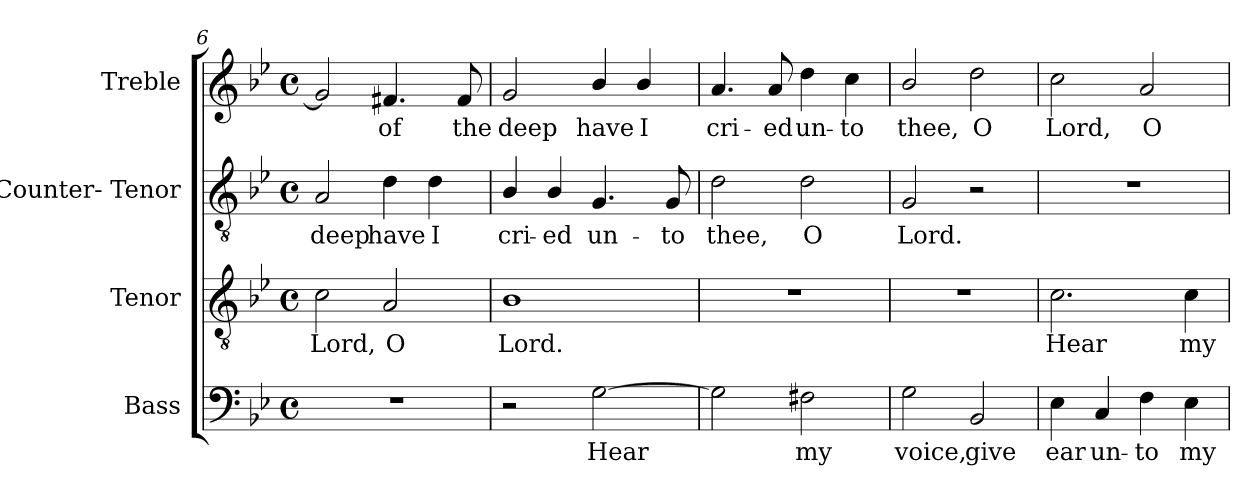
**kern	**text	**kern	**text	**kern	**text	**kern	**text
*part4	*part4	*part3	*part3	*part2	*part2	*part1	*part1
*staff4	*staff4	*staff3	*staff3	*staff2	*staff2	*staff1	*staff1
*I"Bass	*	*I"Tenor	*	*I"Counter- Tenor	*	*I"Treble	*
*I'B.	*	*I'T.	*	*	*	*	*
*clefF4	*	*clefGv2	*	*clefGv2	*	*clefG2	*
*	*	*ITrd7c12	*	*ITrd7c12	*	*	*
*k[b-e-]	*	*k[b-e-]	*	*k[b-e-]	*	*k[b-e-]	*
*B-:	*	*B-:	*	*B-:	*	*B-:	*
*M4/4	*	*M4/4	*	*M4/4	*	*M4/4	*
*met(c)	*	*met(c)	*	*met(c)	*	*met(c)	*
=6	=6	=6	=6	=6	=6	=6	=6
!	!	!	!LO:LY:b:color=#000000	!	!	!	!
!	!	!	!	!	!LO:LY:b:color=#000000	!	!
1r	.	2Ci\	Lord,	2AAi/	deep	2gi/]	.
!	!	!	!LO:LY:b:color=#000000	!	!	!	!
!	!	!	!	!	!LO:LY:b:color=#000000	!	!
!	!	!	!	!	!	!	!LO:LY:b:color=#000000
.	.	2AAi/	O	4Di\	have	4.f#Xi/	of
!	!	!	!	!	!LO:LY:b:color=#000000	!	!
.	.	.	.	4Di\	I	.	.
!	!	!	!	!	!	!	!LO:LY:b:color=#000000
.	.	.	.	.	.	8f#i/	the
!!LO:LB:g=z
=7	=7	=7	=7	=7	=7	=7	=7
!	!	!	!LO:LY:b:color=#000000	!	!	!	!
!	!	!	!	!	!LO:LY:b:color=#000000	!	!
!	!	!	!	!	!	!	!LO:LY:b:color=#000000
2r	.	1BB-i	Lord.	4BB-i/	cri-	2gi/	deep
!	!	!	!	!	!LO:LY:b:color=#000000	!	!
.	.	.	.	4BB-i/	-ed	.	.
!	!LO:LY:b:color=#000000	!	!	!	!	!	!
!	!	!	!	!	!LO:LY:b:color=#000000	!	!
!	!	!	!	!	!	!	!LO:LY:b:color=#000000
[2Gi\	Hear	.	.	4.GGi/	un-	4b-i/	have
!	!	!	!	!	!	!	!LO:LY:b:color=#000000
.	.	.	.	.	.	4b-i/	I
!	!	!	!	!	!LO:LY:b:color=#000000	!	!
.	.	.	.	8GGi/	-to	.	.
=8	=8	=8	=8	=8	=8	=8	=8
!	!	!	!	!	!LO:LY:b:color=#000000	!	!
!	!	!	!	!	!	!	!LO:LY:b:color=#000000
2Gi\]	.	1r	.	2Di\	thee,	4.ai/	cri-
!	!	!	!	!	!	!	!LO:LY:b:color=#000000
.	.	.	.	.	.	8ai/	-ed
!	!LO:LY:b:color=#000000	!	!	!	!	!	!
!	!	!	!	!	!LO:LY:b:color=#000000	!	!
!	!	!	!	!	!	!	!LO:LY:b:color=#000000
2F#Xi\	my	.	.	2Di\	O	4ddi\	un-
!	!	!	!	!	!	!	!LO:LY:b:color=#000000
.	.	.	.	.	.	4cci\	-to
=9	=9	=9	=9	=9	=9	=9	=9
!	!LO:LY:b:color=#000000	!	!	!	!	!	!
!	!	!	!	!	!LO:LY:b:color=#000000	!	!
!	!	!	!	!	!	!	!LO:LY:b:color=#000000
2Gi\	voice,	1r	.	2GGi/	Lord.	2b-i/	thee,
!	!LO:LY:b:color=#000000	!	!	!	!	!	!
!	!	!	!	!	!	!	!LO:LY:b:color=#000000
2BB-i/	give	.	.	2r	.	2ddi\	O
=10	=10	=10	=10	=10	=10	=10	=10
!	!LO:LY:b:color=#000000	!	!	!	!	!	!
!	!	!	!LO:LY:b:color=#000000	!	!	!	!
!	!	!	!	!	!	!	!LO:LY:b:color=#000000
4E-i\	ear	2.Ci\	Hear	1r	.	2cci\	Lord,
!	!LO:LY:b:color=#000000	!	!	!	!	!	!
4Ci/	un-	.	.	.	.	.	.
!	!LO:LY:b:color=#000000	!	!	!	!	!	!
!	!	!	!	!	!	!	!LO:LY:b:color=#000000
4Fi\	-to	.	.	.	.	2ai/	O
!	!LO:LY:b:color=#000000	!	!	!	!	!	!
!	!	!	!LO:LY:b:color=#000000	!	!	!	!
4E-i\	my	4Ci\	my	.	.	.	.
=	=	=	=	=	=	=	=
*-	*-	*-	*-	*-	*-	*-	*-
